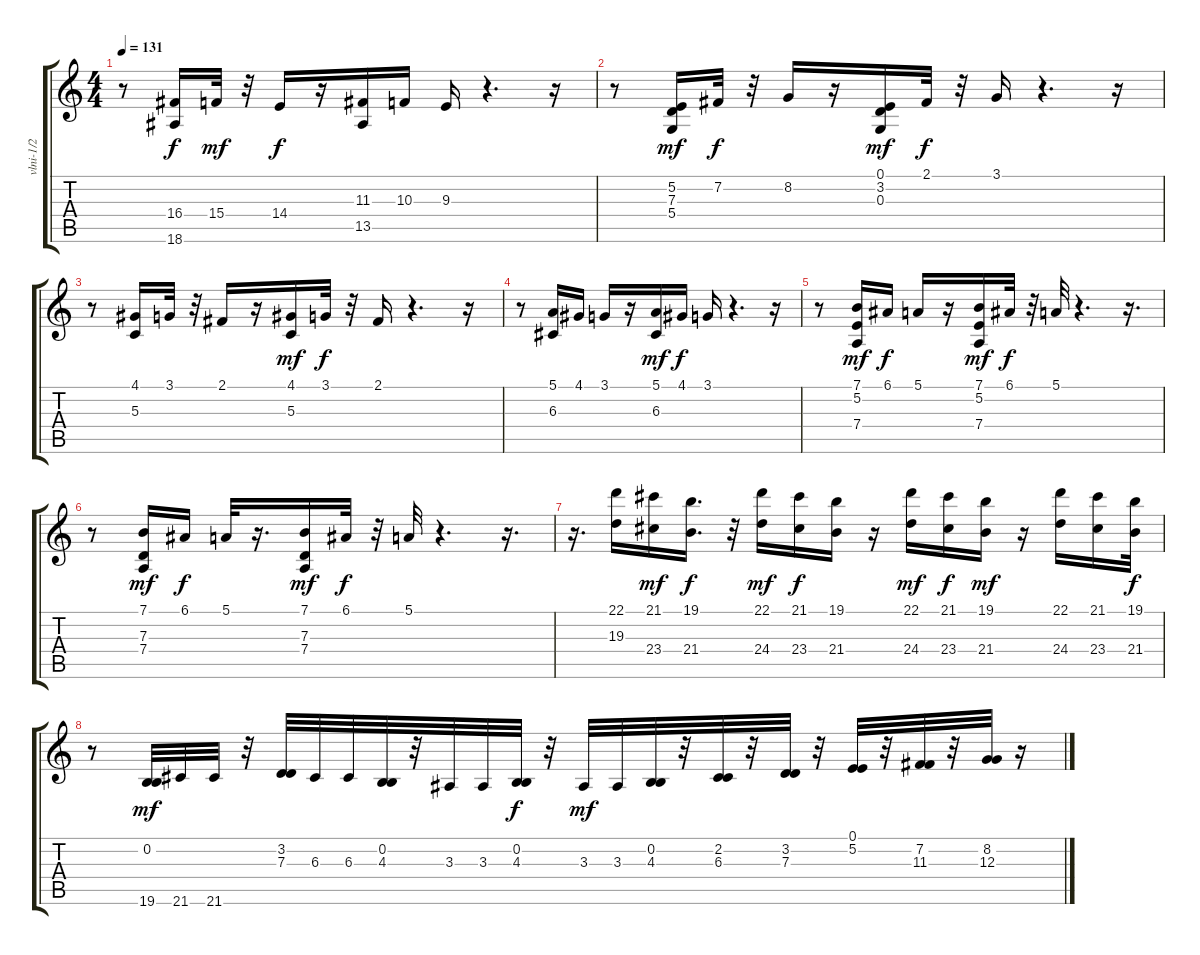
\track ("vlni-1/2" "vlni-1/2") {instrument stringensemble2}
\staff {score tabs}
\tuning (E4 B3 G3 D3 A2 E2) {hide}
\ts (4 4)
\tempo 131
\clef g2
\ks c
r.8{dy f} (16.4 18.6).16 15.4.32{dy mf} r.32 14.4.16{dy f} r.16 (11.3 13.5).16 10.3.16 9.3.16 r.4{d} r.16 |
r.8 (5.2 7.3 5.4).16{dy mf} 7.2.32{dy f} r.32 8.2.16 r.16 (0.1 3.2 0.3).16{dy mf} 2.1.32{dy f} r.32 3.1.16 r.4{d} r.16 |
r.8 (4.1 5.3).16 3.1.32 r.32 2.1.16 r.16 (4.1 5.3).16{dy mf} 3.1.32{dy f} r.32 2.1.16 r.4{d} r.16 |
r.8 (5.1 6.3).16 4.1.16 3.1.16 r.16 (5.1 6.3).16{dy mf} 4.1.16{dy f} 3.1.16 r.4{d} r.16 |
r.8 (7.1 5.2 7.4).16{dy mf} 6.1.16{dy f} 5.1.16 r.16 (7.1 5.2 7.4).16{dy mf} 6.1.32{dy f} r.32 5.1.32 r.4{d} r.16{d} |
r.8 (7.1 7.3 7.4).16{dy mf} 6.1.16{dy f} 5.1.32 r.16{d} (7.1 7.3 7.4).16{dy mf} 6.1.32{dy f} r.32 5.1.32 r.4{d} r.16{d} |
r.16{d} (22.1 19.3).16 (21.1 23.4).16{dy mf} (19.1 21.4).16{d dy f} r.32 (22.1 24.4).16{dy mf} (21.1 23.4).16{dy f} (19.1 21.4).16 r.16 (22.1 24.4).16{dy mf} (21.1 23.4).16{dy f} (19.1 21.4).16{dy mf} r.16 (22.1 24.4).16 (21.1 23.4).16 (19.1 21.4).32{dy f} |
r.8 (0.2 19.6).32{dy mf} 21.6.32 21.6.32 r.32 (3.2 7.3).32 6.3.32 6.3.32 (0.2 4.3).32 r.32 3.3.32 3.3.32 (0.2 4.3).32{dy f} r.32 3.3.32{dy mf} 3.3.32 (0.2 4.3).32 r.32 (2.2 6.3).32 r.32 (3.2 7.3).32 r.32 (0.1 5.2).32 r.32 (7.2 11.3).32 r.32 (8.2 12.3).32 r.16
